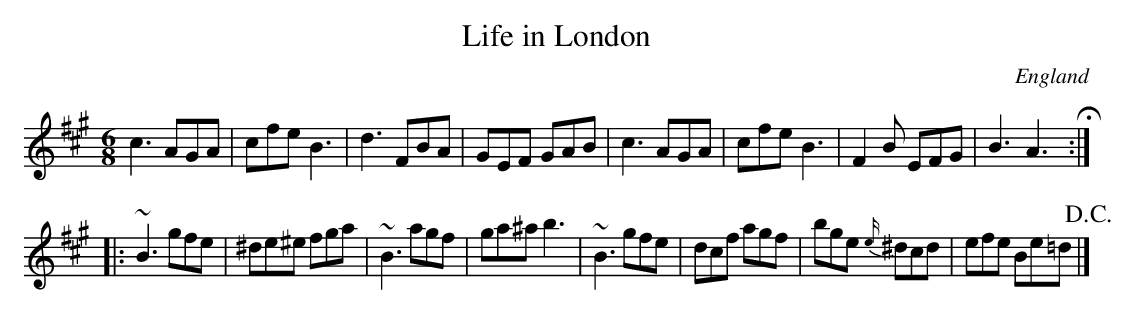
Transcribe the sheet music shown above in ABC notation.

X:1
T:Life in London
L:1/8
M:6/8
O:England
K:A major
c3 AGA | cfe B3 | d3  FBA | GEF GAB |\
c3 AGA | cfe B3 | F2B EFG | B3 A3 H::
~B3 gfe | ^de^e fga | ~B3 agf | ga^a b3 |\
~B3 gfe | dcf agf | bge {e/}^dcd | efe Be=d !D.C.! |]
